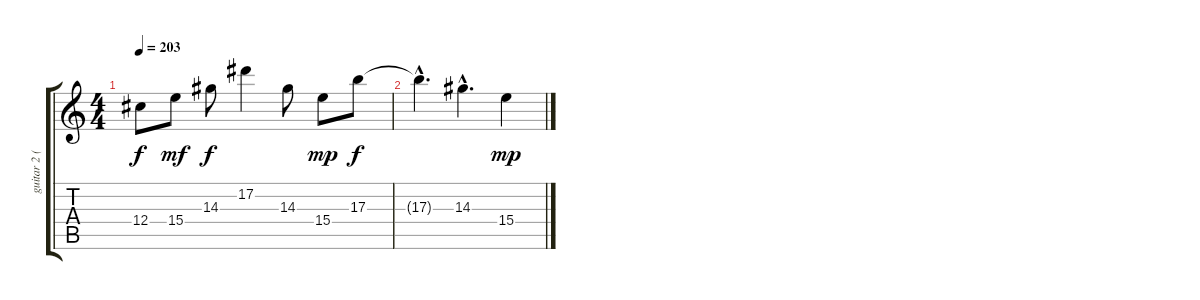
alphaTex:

\track ("guitar 2 (fills)" "guitar 2 (") {instrument distortionguitar}
\staff {score tabs}
\tuning (Eb4 Bb3 Gb3 Db3 Ab2 Eb2) {hide}
\ts (4 4)
\tempo 203
\clef g2
\ks c
12.4.8{dy f volume 15 instrument overdrivenguitar} 15.4.8{dy mf} 14.3.8{dy f} 17.2.4 14.3.8 15.4.8{dy mp} 17.3.8{dy f} |
17.3{hac t}.4{d} 14.3{hac}.4{d} 15.4.4{dy mp}
